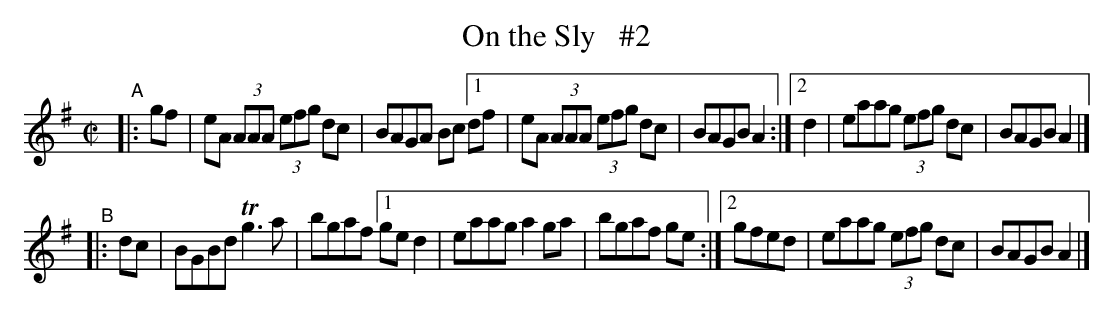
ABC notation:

X:1
T: On the Sly   #2
M: C|
L: 1/8
K: Ador
"^A"\
|: gf | eA (3AAA (3efg dc | BAGA Bc \
[1 df | eA (3AAA (3efg dc | BAGB A2 :|\
[2 d2 | eaag (3efg dc | BAGB A2 |]
"^B"\
|:   dc | BGBd Tg3a | bgaf \
[1 ged2 | eaag a2ga | bgaf ge :|\
[2 gfed | eaag (3efg dc | BAGB A2 |]
